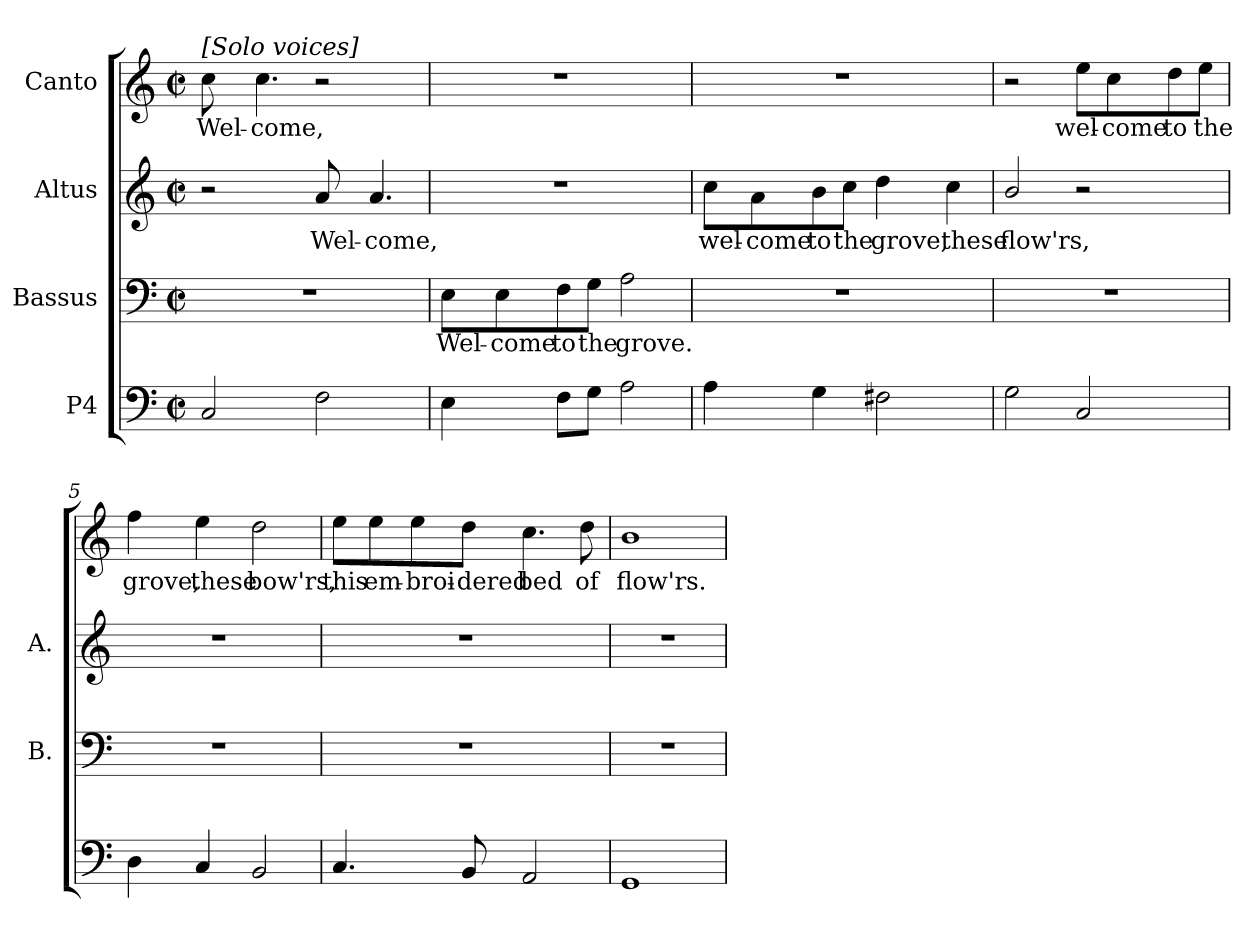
**kern	**kern	**text	**kern	**text	**kern	**text
*part4	*part3	*part3	*part2	*part2	*part1	*part1
*staff4	*staff3	*staff3	*staff2	*staff2	*staff1	*staff1
*I"P4	*I"Bassus	*	*I"Altus	*	*I"Canto	*
*	*I'B.	*	*I'A.	*	*	*
!!LO:PB:g=z
*clefF4	*clefF4	*	*clefG2	*	*clefG2	*
*k[]	*k[]	*	*k[]	*	*k[]	*
*C:	*C:	*	*C:	*	*C:	*
*M2/2	*M2/2	*	*M2/2	*	*M2/2	*
*met(c|)	*met(c|)	*	*met(c|)	*	*met(c|)	*
=1	=1	=1	=1	=1	=1	=1
!	!	!	!	!	!LO:TX:a:t=[Solo voices]	!
!	!	!	!	!	!	!LO:LY:b:color=#000000
2Ci/	1r	.	2r	.	8cci\	Wel-
!	!	!	!	!	!	!LO:LY:b:color=#000000
.	.	.	.	.	4.cci\	-come,
!	!	!	!	!LO:LY:b:color=#000000	!	!
2Fi\	.	.	8ai/	Wel-	2r	.
!	!	!	!	!LO:LY:b:color=#000000	!	!
.	.	.	4.ai/	-come,	.	.
=2	=2	=2	=2	=2	=2	=2
!	!	!LO:LY:b:color=#000000	!	!	!	!
4Ei\	8Ei\L	Wel-	1r	.	1r	.
!	!	!LO:LY:b:color=#000000	!	!	!	!
.	8Ei\	-come	.	.	.	.
!	!	!LO:LY:b:color=#000000	!	!	!	!
8Fi\L	8Fi\	to	.	.	.	.
!	!	!LO:LY:b:color=#000000	!	!	!	!
8Gi\J	8Gi\J	the	.	.	.	.
!	!	!LO:LY:b:color=#000000	!	!	!	!
2Ai\	2Ai\	grove.	.	.	.	.
=3	=3	=3	=3	=3	=3	=3
!	!	!	!	!LO:LY:b:color=#000000	!	!
4Ai\	1r	.	8cci\L	wel-	1r	.
!	!	!	!	!LO:LY:b:color=#000000	!	!
.	.	.	8ai\	-come	.	.
!	!	!	!	!LO:LY:b:color=#000000	!	!
4Gi\	.	.	8bi\	to	.	.
!	!	!	!	!LO:LY:b:color=#000000	!	!
.	.	.	8cci\J	the	.	.
!	!	!	!	!LO:LY:b:color=#000000	!	!
2F#Xi\	.	.	4ddi\	grove,	.	.
!	!	!	!	!LO:LY:b:color=#000000	!	!
.	.	.	4cci\	these	.	.
=4	=4	=4	=4	=4	=4	=4
!	!	!	!	!LO:LY:b:color=#000000	!	!
2Gi\	1r	.	2bi/	flow'rs,	2r	.
!	!	!	!	!	!	!LO:LY:b:color=#000000
2Ci/	.	.	2r	.	8eei\L	wel-
!	!	!	!	!	!	!LO:LY:b:color=#000000
.	.	.	.	.	8cci\	-come
!	!	!	!	!	!	!LO:LY:b:color=#000000
.	.	.	.	.	8ddi\	to
!	!	!	!	!	!	!LO:LY:b:color=#000000
.	.	.	.	.	8eei\J	the
=5	=5	=5	=5	=5	=5	=5
!	!	!	!	!	!	!LO:LY:b:color=#000000
4Di\	1r	.	1r	.	4ffi\	grove,
!	!	!	!	!	!	!LO:LY:b:color=#000000
4Ci/	.	.	.	.	4eei\	these
!	!	!	!	!	!	!LO:LY:b:color=#000000
2BBi/	.	.	.	.	2ddi\	bow'rs,
!!LO:LB:g=z
=6	=6	=6	=6	=6	=6	=6
!	!	!	!	!	!	!LO:LY:b:color=#000000
4.Ci/	1r	.	1r	.	8eei\L	this
!	!	!	!	!	!	!LO:LY:b:color=#000000
.	.	.	.	.	8eei\	em-
!	!	!	!	!	!	!LO:LY:b:color=#000000
.	.	.	.	.	8eei\	-broi-
!	!	!	!	!	!	!LO:LY:b:color=#000000
8BBi/	.	.	.	.	8ddi\J	-dered
!	!	!	!	!	!	!LO:LY:b:color=#000000
2AAi/	.	.	.	.	4.cci\	bed
!	!	!	!	!	!	!LO:LY:b:color=#000000
.	.	.	.	.	8ddi\	of
=7	=7	=7	=7	=7	=7	=7
!	!	!	!	!	!	!LO:LY:b:color=#000000
1GGi	1r	.	1r	.	1bi	flow'rs.
=	=	=	=	=	=	=
*-	*-	*-	*-	*-	*-	*-
